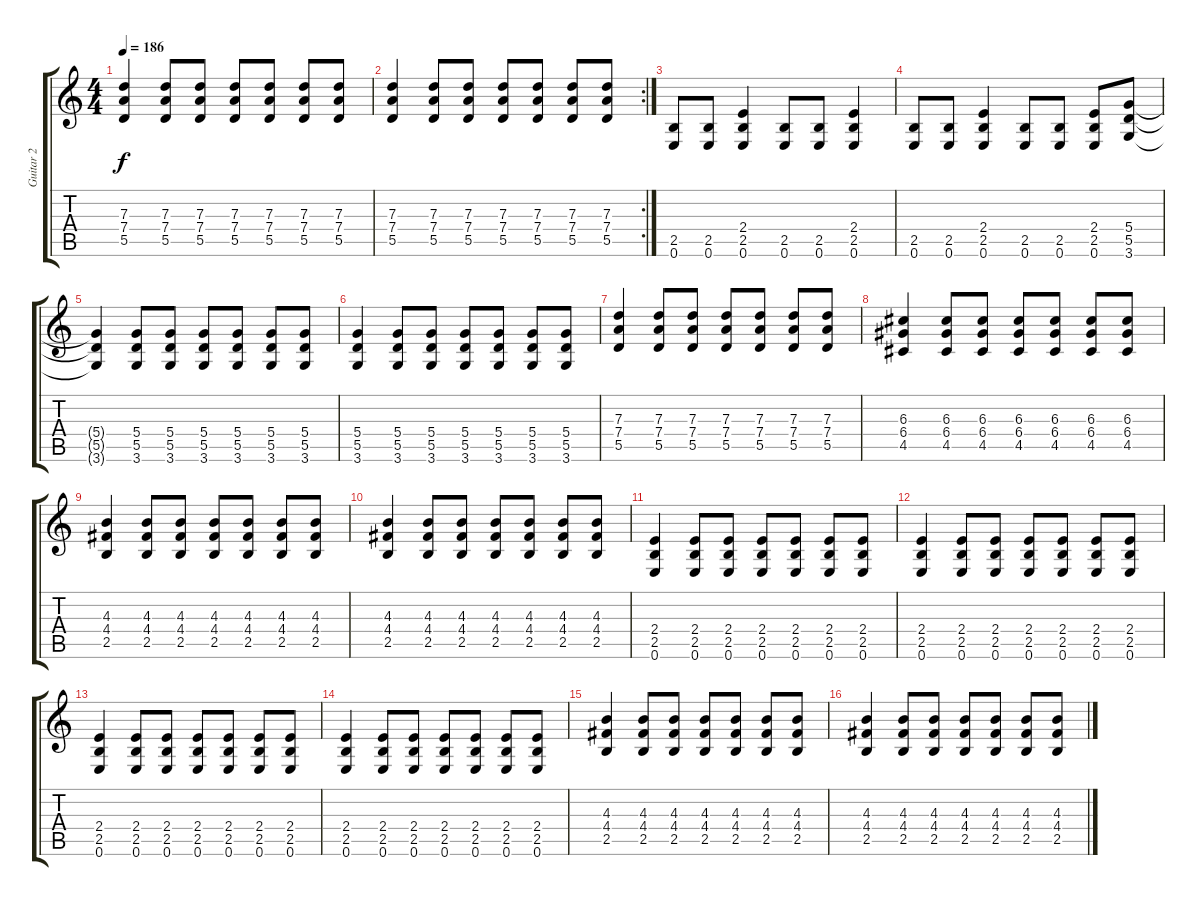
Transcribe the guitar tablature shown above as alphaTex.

\track ("Guitar 2" "Guitar 2") {instrument distortionguitar}
\staff {score tabs}
\tuning (E4 B3 G3 D3 A2 E2) {hide}
\ts (4 4)
\tempo 186
\clef g2
\ks c
(7.3 7.4 5.5).4{dy f} (7.3 7.4 5.5).8 (7.3 7.4 5.5).8 (7.3 7.4 5.5).8 (7.3 7.4 5.5).8 (7.3 7.4 5.5).8 (7.3 7.4 5.5).8 |
\rc 2
(7.3 7.4 5.5).4 (7.3 7.4 5.5).8 (7.3 7.4 5.5).8 (7.3 7.4 5.5).8 (7.3 7.4 5.5).8 (7.3 7.4 5.5).8 (7.3 7.4 5.5).8 |
(2.5 0.6).8 (2.5 0.6).8 (2.4 2.5 0.6).4 (2.5 0.6).8 (2.5 0.6).8 (2.4 2.5 0.6).4 |
(2.5 0.6).8 (2.5 0.6).8 (2.4 2.5 0.6).4 (2.5 0.6).8 (2.5 0.6).8 (2.4 2.5 0.6).8 (5.4 5.5 3.6).8 |
(5.4{t} 5.5{t} 3.6{t}).4 (5.4 5.5 3.6).8 (5.4 5.5 3.6).8 (5.4 5.5 3.6).8 (5.4 5.5 3.6).8 (5.4 5.5 3.6).8 (5.4 5.5 3.6).8 |
(5.4 5.5 3.6).4 (5.4 5.5 3.6).8 (5.4 5.5 3.6).8 (5.4 5.5 3.6).8 (5.4 5.5 3.6).8 (5.4 5.5 3.6).8 (5.4 5.5 3.6).8 |
(7.3 7.4 5.5).4 (7.3 7.4 5.5).8 (7.3 7.4 5.5).8 (7.3 7.4 5.5).8 (7.3 7.4 5.5).8 (7.3 7.4 5.5).8 (7.3 7.4 5.5).8 |
(6.3 6.4 4.5).4 (6.3 6.4 4.5).8 (6.3 6.4 4.5).8 (6.3 6.4 4.5).8 (6.3 6.4 4.5).8 (6.3 6.4 4.5).8 (6.3 6.4 4.5).8 |
(4.3 4.4 2.5).4 (4.3 4.4 2.5).8 (4.3 4.4 2.5).8 (4.3 4.4 2.5).8 (4.3 4.4 2.5).8 (4.3 4.4 2.5).8 (4.3 4.4 2.5).8 |
(4.3 4.4 2.5).4 (4.3 4.4 2.5).8 (4.3 4.4 2.5).8 (4.3 4.4 2.5).8 (4.3 4.4 2.5).8 (4.3 4.4 2.5).8 (4.3 4.4 2.5).8 |
(2.4 2.5 0.6).4 (2.4 2.5 0.6).8 (2.4 2.5 0.6).8 (2.4 2.5 0.6).8 (2.4 2.5 0.6).8 (2.4 2.5 0.6).8 (2.4 2.5 0.6).8 |
(2.4 2.5 0.6).4 (2.4 2.5 0.6).8 (2.4 2.5 0.6).8 (2.4 2.5 0.6).8 (2.4 2.5 0.6).8 (2.4 2.5 0.6).8 (2.4 2.5 0.6).8 |
(2.4 2.5 0.6).4 (2.4 2.5 0.6).8 (2.4 2.5 0.6).8 (2.4 2.5 0.6).8 (2.4 2.5 0.6).8 (2.4 2.5 0.6).8 (2.4 2.5 0.6).8 |
(2.4 2.5 0.6).4 (2.4 2.5 0.6).8 (2.4 2.5 0.6).8 (2.4 2.5 0.6).8 (2.4 2.5 0.6).8 (2.4 2.5 0.6).8 (2.4 2.5 0.6).8 |
(4.3 4.4 2.5).4 (4.3 4.4 2.5).8 (4.3 4.4 2.5).8 (4.3 4.4 2.5).8 (4.3 4.4 2.5).8 (4.3 4.4 2.5).8 (4.3 4.4 2.5).8 |
(4.3 4.4 2.5).4 (4.3 4.4 2.5).8 (4.3 4.4 2.5).8 (4.3 4.4 2.5).8 (4.3 4.4 2.5).8 (4.3 4.4 2.5).8 (4.3 4.4 2.5).8
